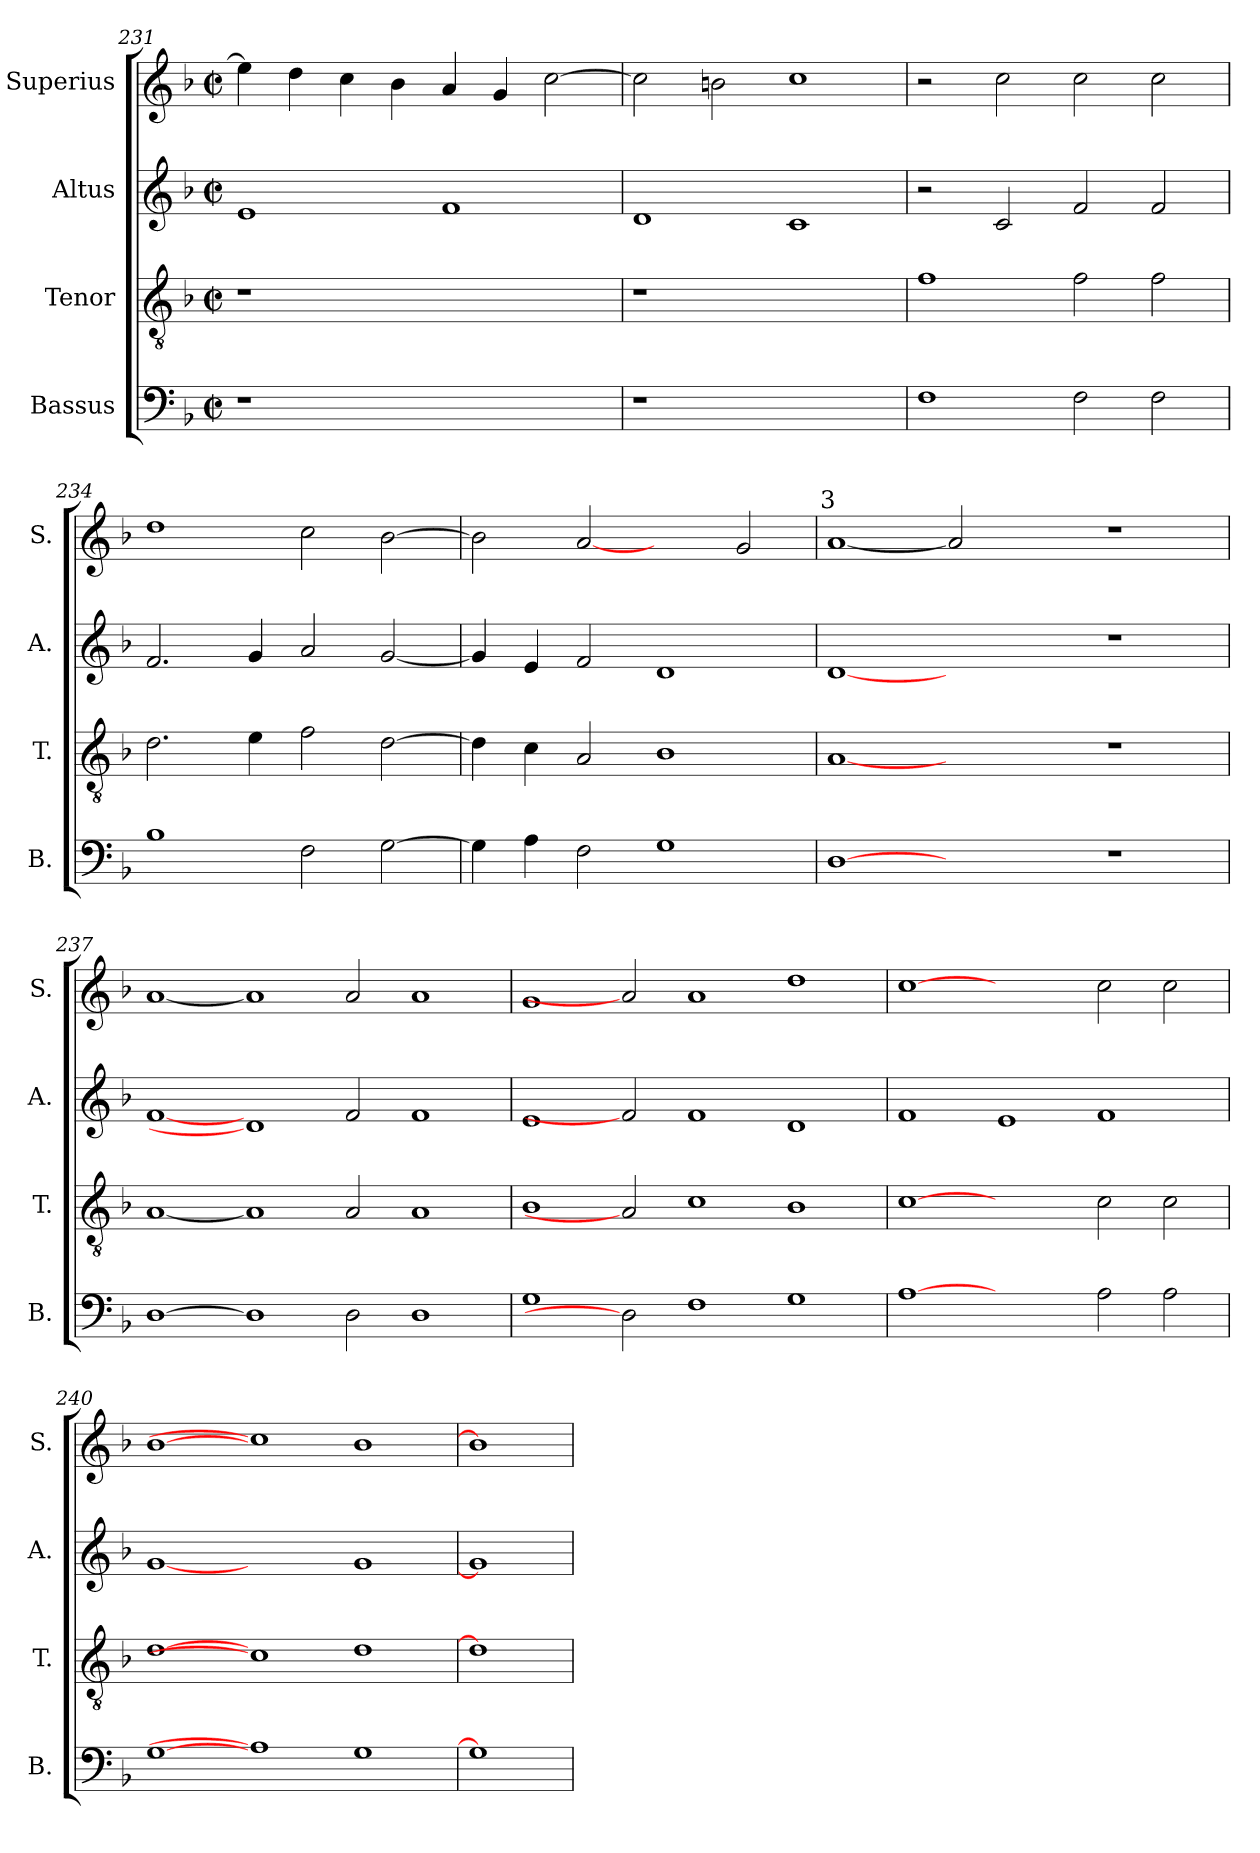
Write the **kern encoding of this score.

**kern	**kern	**kern	**kern
*part4	*part3	*part2	*part1
*staff4	*staff3	*staff2	*staff1
*I"Bassus	*I"Tenor	*I"Altus	*I"Superius
*I'B.	*I'T.	*I'A.	*I'S.
*clefF4	*clefGv2	*clefG2	*clefG2
*	*ITrd7c12	*	*
*k[b-]	*k[b-]	*k[b-]	*k[b-]
*F:	*F:	*F:	*F:
*M2/2	*M2/2	*M2/2	*M2/2
*met(c|)	*met(c|)	*met(c|)	*met(c|)
=231	=231	=231	=231
!LO:N:vis=1	!LO:N:vis=1	!	!
1r	1r	1ei	4eei\]
.	.	.	4ddi\
.	.	.	4cci\
.	.	.	4b-i\
1ryy	1ryy	1fi	4ai/
.	.	.	4gi/
.	.	.	[>2cci\
=232	=232	=232	=232
!LO:N:vis=1	!LO:N:vis=1	!	!
1r	1r	1di	2cci\]
.	.	.	2bni\
1ryy	1ryy	1ci	1cci
=233	=233	=233	=233
1Fi	1Fi	2r	2r
.	.	2ci/	2cci\
2Fi\	2Fi\	2fi/	2cci\
2Fi\	2Fi\	2fi/	2cci\
=234	=234	=234	=234
1B-i	2.Di\	2.fi/	1ddi
.	4Ei\	4gi/	.
2Fi\	2Fi\	2ai/	2cci\
[>2Gi\	[>2Di\	[<2gi/	[>2b-i\
!!LO:LB:g=z
=235	=235	=235	=235
4Gi\]	4Di\]	4gi/]	2b-i\]
4Ai\	4Ci\	4ei/	.
2Fi\	2AAi/	2fi/	[2ai
1Gi	1BB-i	1di	2ryy
.	.	.	2gi/
=236	=236	=236	=236
!	!	!	!LO:TX:cj:t=3
[1Di	[1AAi	[1di	[1ai
1ryy	1ryy	1ryy	2ai]
.	.	.	2ryy
1r	1r	1r	1r
=237	=237	=237	=237
[1Di	[1AAi	[1fi	[1ai
1Di]	1AAi]	1di]	1ai]
2Di\	2AAi/	2fi/	2ai/
1Di	1AAi	1fi	1ai
=238	=238	=238	=238
1Gi	1BB-i	1ei	1gi
2Di]	2AAi]	2fi]	2ai]
1Fi	1Ci	1fi	1ai
1Gi	1BB-i	1di	1ddi
=239	=239	=239	=239
[1Ai	[1Ci	1fi	[1cci
1ryy	1ryy	1ei	1ryy
2Ai\	2Ci\	1fi	2cci\
2Ai\	2Ci\	.	2cci\
!!LO:LB:g=z
=240	=240	=240	=240
[1Gi	[1Di	[1gi	[1b-i
1Ai]	1Ci]	1ryy	1cci]
1Gi	1Di	1gi	1b-i
=241	=241	=241	=241
1Gi]	1Di]	1gi]	1b-i]
=	=	=	=
*-	*-	*-	*-
